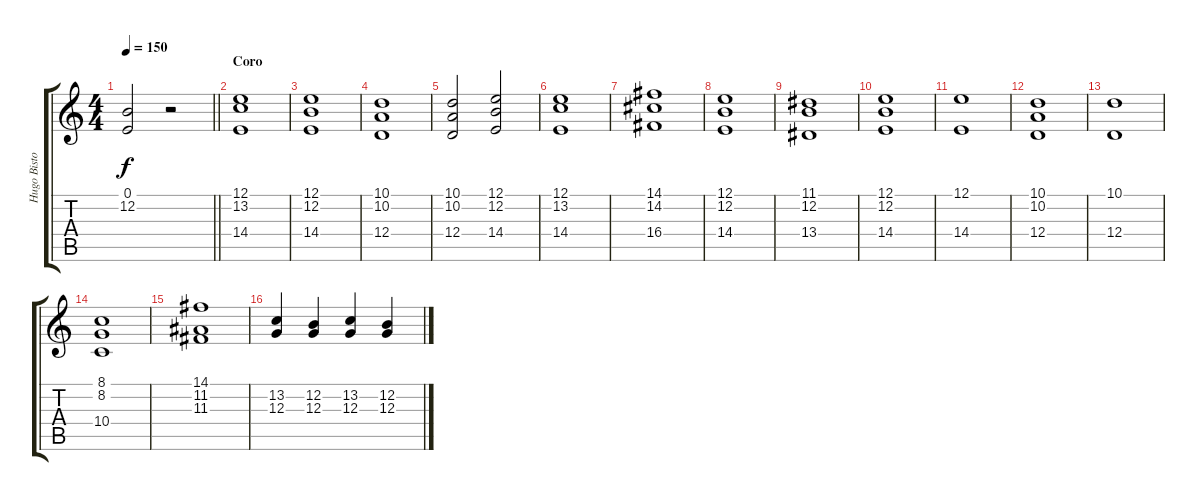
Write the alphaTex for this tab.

\track ("Hugo Bistolfi" "Hugo Bisto") {instrument synthstrings1}
\staff {score tabs}
\tuning (E4 B3 G3 D3 A2 E2) {hide}
\ts (4 4)
\tempo 150
\clef g2
\barLineRight lightlight
\ks c
(0.1 12.2).2{dy f} r.2 |
\section ("" "Coro")
(12.1 13.2 14.4).1 |
(12.1 12.2 14.4).1 |
(10.1 10.2 12.4).1 |
(10.1 10.2 12.4).2 (12.1 12.2 14.4).2 |
(12.1 13.2 14.4).1 |
(14.1 14.2 16.4).1 |
(12.1 12.2 14.4).1 |
(11.1 12.2 13.4).1 |
(12.1 12.2 14.4).1 |
(12.1 14.4).1 |
(10.1 10.2 12.4).1 |
(10.1 12.4).1 |
(8.1 8.2 10.4).1 |
(14.1 11.2 11.3).1 |
(13.2 12.3).4 (12.2 12.3).4 (13.2 12.3).4 (12.2 12.3).4
